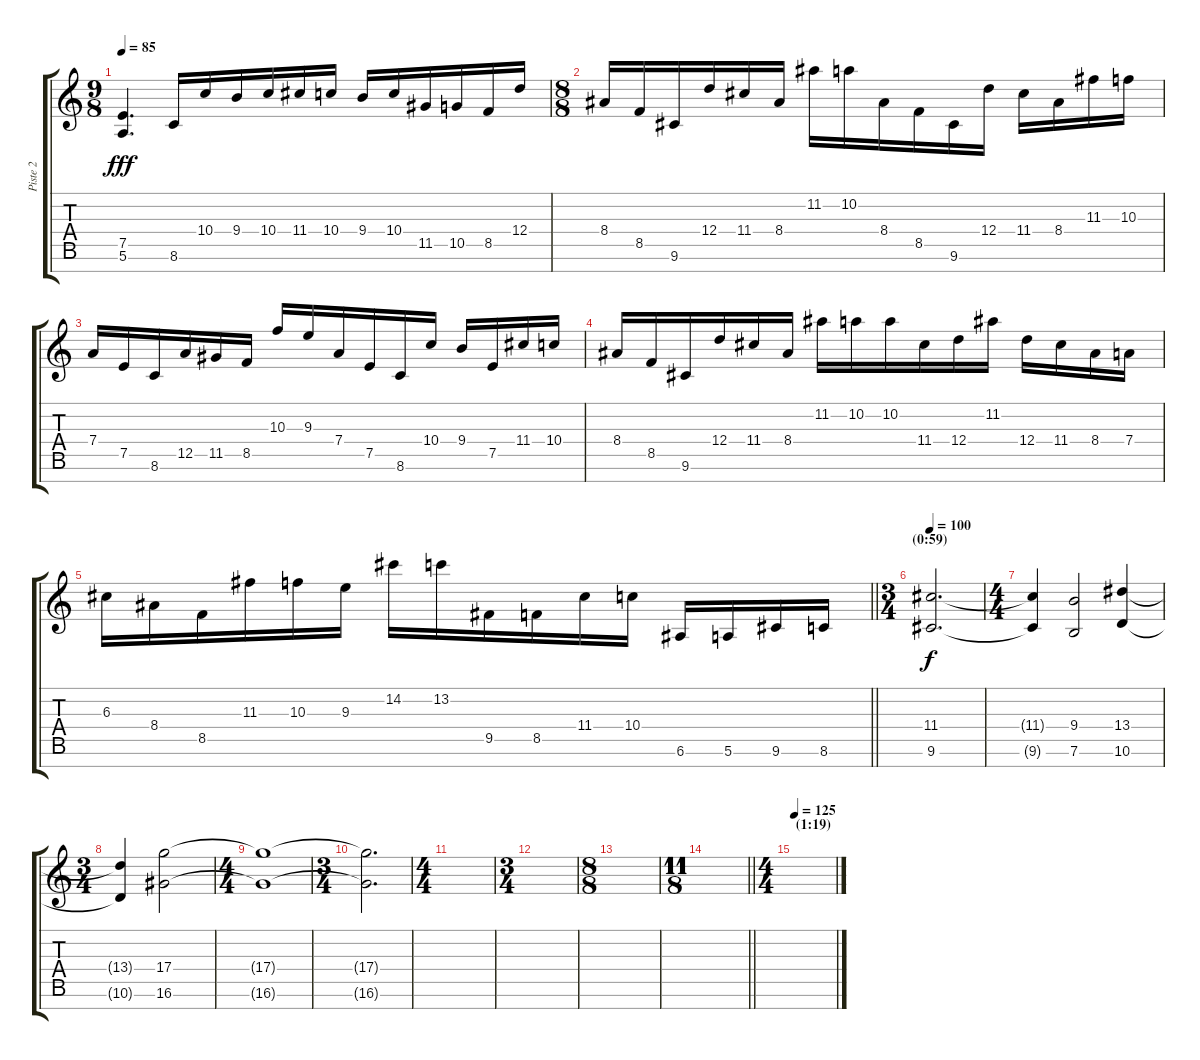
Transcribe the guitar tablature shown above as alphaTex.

\track ("Piste 2" "Piste 2") {instrument acousticguitarnylon}
\staff {score tabs}
\tuning (E4 B3 G3 D3 A2 E2 B1) {hide}
\ts (9 8)
\tempo 85
\clef g2
\ks c
(7.5 5.6).4{d dy fff} 8.6.16 10.4.16 9.4.16 10.4.16 11.4.16 10.4.16 9.4.16 10.4.16 11.5.16 10.5.16 8.5.16 12.4.16 |
\ts (8 8)
8.4.16 8.5.16 9.6.16 12.4.16 11.4.16 8.4.16 11.2.16 10.2.16 8.4.16 8.5.16 9.6.16 12.4.16 11.4.16 8.4.16 11.3.16 10.3.16 |
7.4.16 7.5.16 8.6.16 12.5.16 11.5.16 8.5.16 10.3.16 9.3.16 7.4.16 7.5.16 8.6.16 10.4.16 9.4.16 7.5.16 11.4.16 10.4.16 |
8.4.16 8.5.16 9.6.16 12.4.16 11.4.16 8.4.16 11.2.16 10.2.16 10.2.16 11.4.16 12.4.16 11.2.16 12.4.16 11.4.16 8.4.16 7.4.16 |
\barLineRight lightlight
6.3.16 8.4.16 8.5.16 11.3.16 10.3.16 9.3.16 14.2.16 13.2.16 9.5.16 8.5.16 11.4.16 10.4.16 6.6.16 5.6.16 9.6.16 8.6.16 |
\ts (3 4)
\section ("" "(0:59)")
\tempo 85
\tempo 100
(11.4 9.6).2{d dy f volume 4} |
\ts (4 4)
(11.4{t} 9.6{t}).4 (9.4 7.6).2 (13.4 10.6).4 |
\ts (3 4)
(13.4{t} 10.6{t}).4 (17.4 16.6).2 |
\ts (4 4)
(17.4{t} 16.6{t}).1 |
\ts (3 4)
(17.4{t} 16.6{t}).2{d} |
\ts (4 4)
|
\ts (3 4)
|
\ts (8 8)
|
\ts (11 8)
\barLineRight lightlight
|
\ts (4 4)
\section ("" "(1:19)")
\tempo 125
